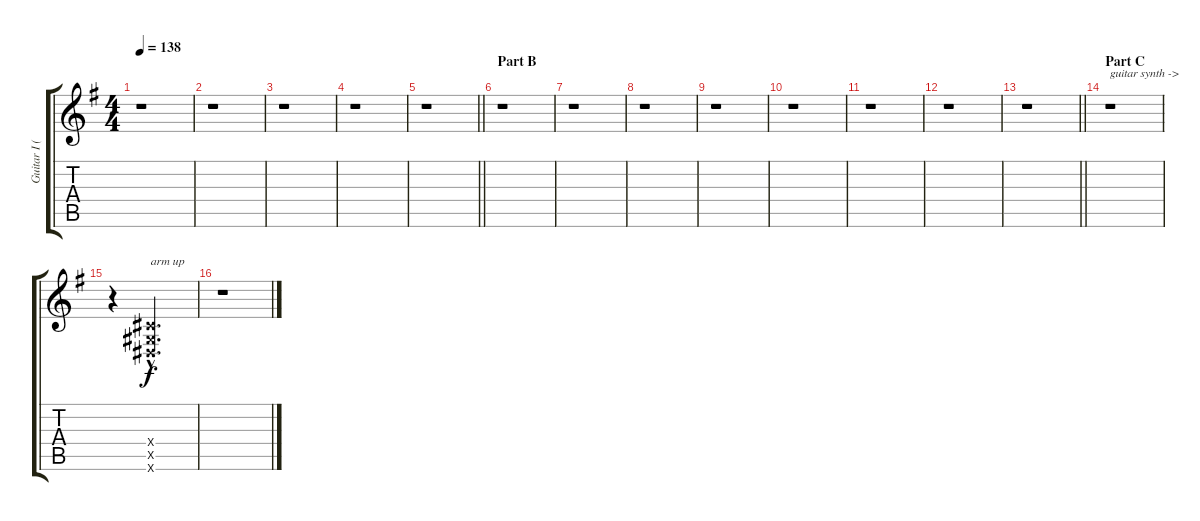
\track ("Guitar I (Sugizo)" "Guitar I (") {instrument distortionguitar}
\staff {score tabs}
\tuning (Eb4 Bb3 Gb3 Db3 Ab2 Eb2) {hide}
\ts (4 4)
\tempo 138
\clef g2
\ks g
r.1{dy f} |
r.1 |
r.1 |
r.1 |
\barLineRight lightlight
r.1 |
\section ("" "Part B")
r.1 |
r.1 |
r.1 |
r.1 |
r.1 |
r.1 |
r.1 |
\barLineRight lightlight
r.1 |
\section ("" "Part C")
r.1{txt "guitar synth ->"} |
r.4 (0.4{hac x} 0.5{hac x} 0.6{hac x}).2{d txt "arm up"} |
r.1
